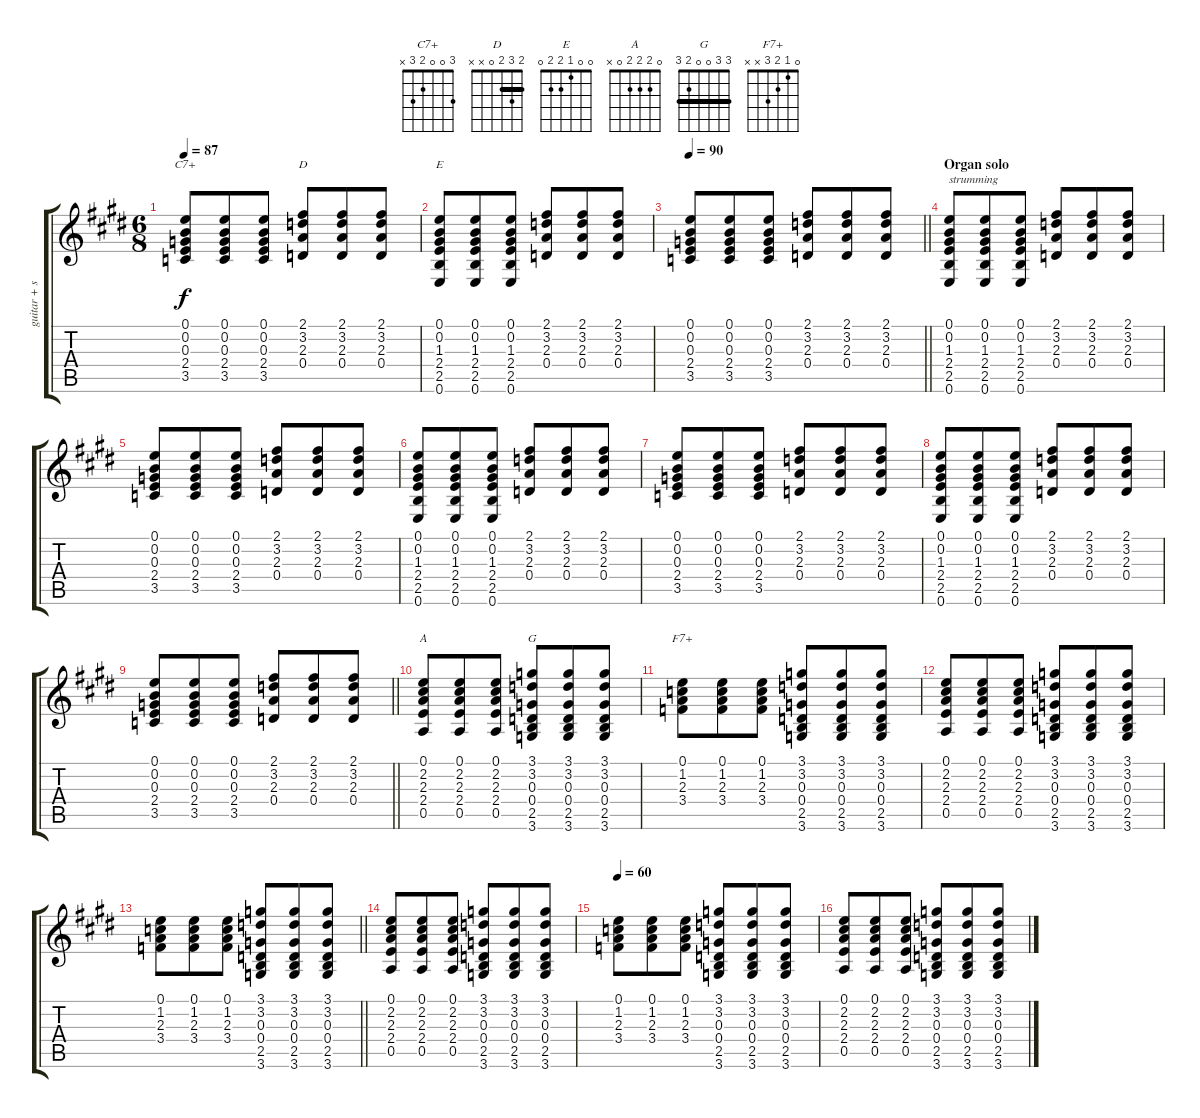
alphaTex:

\track ("guitar + strings" "guitar + s") {instrument acousticguitarsteel}
\staff {score tabs}
\tuning (E4 B3 G3 D3 A2 E2) {hide}
\chord ("C7+" 3 0 0 2 3 x)
\chord ("D" 2 3 2 0 x x) {barre 2}
\chord ("E" 0 0 1 2 2 0)
\chord ("A" 0 2 2 2 0 x)
\chord ("G" 3 3 0 0 2 3) {barre 3}
\chord ("F7+" 0 1 2 3 x x)
\ts (6 8)
\tempo 87
\clef g2
\ks e
(0.1 0.2 0.3 2.4 3.5).8{ch "C7+" dy f} (0.1 0.2 0.3 2.4 3.5).8 (0.1 0.2 0.3 2.4 3.5).8 (2.1 3.2 2.3 0.4).8{ch "D"} (2.1 3.2 2.3 0.4).8 (2.1 3.2 2.3 0.4).8 |
(0.1 0.2 1.3 2.4 2.5 0.6).8{ch "E"} (0.1 0.2 1.3 2.4 2.5 0.6).8 (0.1 0.2 1.3 2.4 2.5 0.6).8 (2.1 3.2 2.3 0.4).8 (2.1 3.2 2.3 0.4).8 (2.1 3.2 2.3 0.4).8 |
\tempo 90
\barLineRight lightlight
(0.1 0.2 0.3 2.4 3.5).8 (0.1 0.2 0.3 2.4 3.5).8 (0.1 0.2 0.3 2.4 3.5).8 (2.1 3.2 2.3 0.4).8 (2.1 3.2 2.3 0.4).8 (2.1 3.2 2.3 0.4).8 |
\section ("" "Organ solo")
(0.1 0.2 1.3 2.4 2.5 0.6).8{txt "strumming"} (0.1 0.2 1.3 2.4 2.5 0.6).8 (0.1 0.2 1.3 2.4 2.5 0.6).8 (2.1 3.2 2.3 0.4).8 (2.1 3.2 2.3 0.4).8 (2.1 3.2 2.3 0.4).8 |
(0.1 0.2 0.3 2.4 3.5).8 (0.1 0.2 0.3 2.4 3.5).8 (0.1 0.2 0.3 2.4 3.5).8 (2.1 3.2 2.3 0.4).8 (2.1 3.2 2.3 0.4).8 (2.1 3.2 2.3 0.4).8 |
(0.1 0.2 1.3 2.4 2.5 0.6).8 (0.1 0.2 1.3 2.4 2.5 0.6).8 (0.1 0.2 1.3 2.4 2.5 0.6).8 (2.1 3.2 2.3 0.4).8 (2.1 3.2 2.3 0.4).8 (2.1 3.2 2.3 0.4).8 |
(0.1 0.2 0.3 2.4 3.5).8 (0.1 0.2 0.3 2.4 3.5).8 (0.1 0.2 0.3 2.4 3.5).8 (2.1 3.2 2.3 0.4).8 (2.1 3.2 2.3 0.4).8 (2.1 3.2 2.3 0.4).8 |
(0.1 0.2 1.3 2.4 2.5 0.6).8 (0.1 0.2 1.3 2.4 2.5 0.6).8 (0.1 0.2 1.3 2.4 2.5 0.6).8 (2.1 3.2 2.3 0.4).8 (2.1 3.2 2.3 0.4).8 (2.1 3.2 2.3 0.4).8 |
\barLineRight lightlight
(0.1 0.2 0.3 2.4 3.5).8 (0.1 0.2 0.3 2.4 3.5).8 (0.1 0.2 0.3 2.4 3.5).8 (2.1 3.2 2.3 0.4).8 (2.1 3.2 2.3 0.4).8 (2.1 3.2 2.3 0.4).8 |
(0.1 2.2 2.3 2.4 0.5).8{ch "A"} (0.1 2.2 2.3 2.4 0.5).8 (0.1 2.2 2.3 2.4 0.5).8 (3.1 3.2 0.3 0.4 2.5 3.6).8{ch "G"} (3.1 3.2 0.3 0.4 2.5 3.6).8 (3.1 3.2 0.3 0.4 2.5 3.6).8 |
(0.1 1.2 2.3 3.4).8{ch "F7+"} (0.1 1.2 2.3 3.4).8 (0.1 1.2 2.3 3.4).8 (3.1 3.2 0.3 0.4 2.5 3.6).8 (3.1 3.2 0.3 0.4 2.5 3.6).8 (3.1 3.2 0.3 0.4 2.5 3.6).8 |
(0.1 2.2 2.3 2.4 0.5).8 (0.1 2.2 2.3 2.4 0.5).8 (0.1 2.2 2.3 2.4 0.5).8 (3.1 3.2 0.3 0.4 2.5 3.6).8 (3.1 3.2 0.3 0.4 2.5 3.6).8 (3.1 3.2 0.3 0.4 2.5 3.6).8 |
\barLineRight lightlight
(0.1 1.2 2.3 3.4).8 (0.1 1.2 2.3 3.4).8 (0.1 1.2 2.3 3.4).8 (3.1 3.2 0.3 0.4 2.5 3.6).8 (3.1 3.2 0.3 0.4 2.5 3.6).8 (3.1 3.2 0.3 0.4 2.5 3.6).8 |
(0.1 2.2 2.3 2.4 0.5).8 (0.1 2.2 2.3 2.4 0.5).8 (0.1 2.2 2.3 2.4 0.5).8 (3.1 3.2 0.3 0.4 2.5 3.6).8 (3.1 3.2 0.3 0.4 2.5 3.6).8 (3.1 3.2 0.3 0.4 2.5 3.6).8 |
\tempo 60
(0.1 1.2 2.3 3.4).8 (0.1 1.2 2.3 3.4).8 (0.1 1.2 2.3 3.4).8 (3.1 3.2 0.3 0.4 2.5 3.6).8 (3.1 3.2 0.3 0.4 2.5 3.6).8 (3.1 3.2 0.3 0.4 2.5 3.6).8 |
(0.1 2.2 2.3 2.4 0.5).8 (0.1 2.2 2.3 2.4 0.5).8 (0.1 2.2 2.3 2.4 0.5).8 (3.1 3.2 0.3 0.4 2.5 3.6).8 (3.1 3.2 0.3 0.4 2.5 3.6).8 (3.1 3.2 0.3 0.4 2.5 3.6).8
